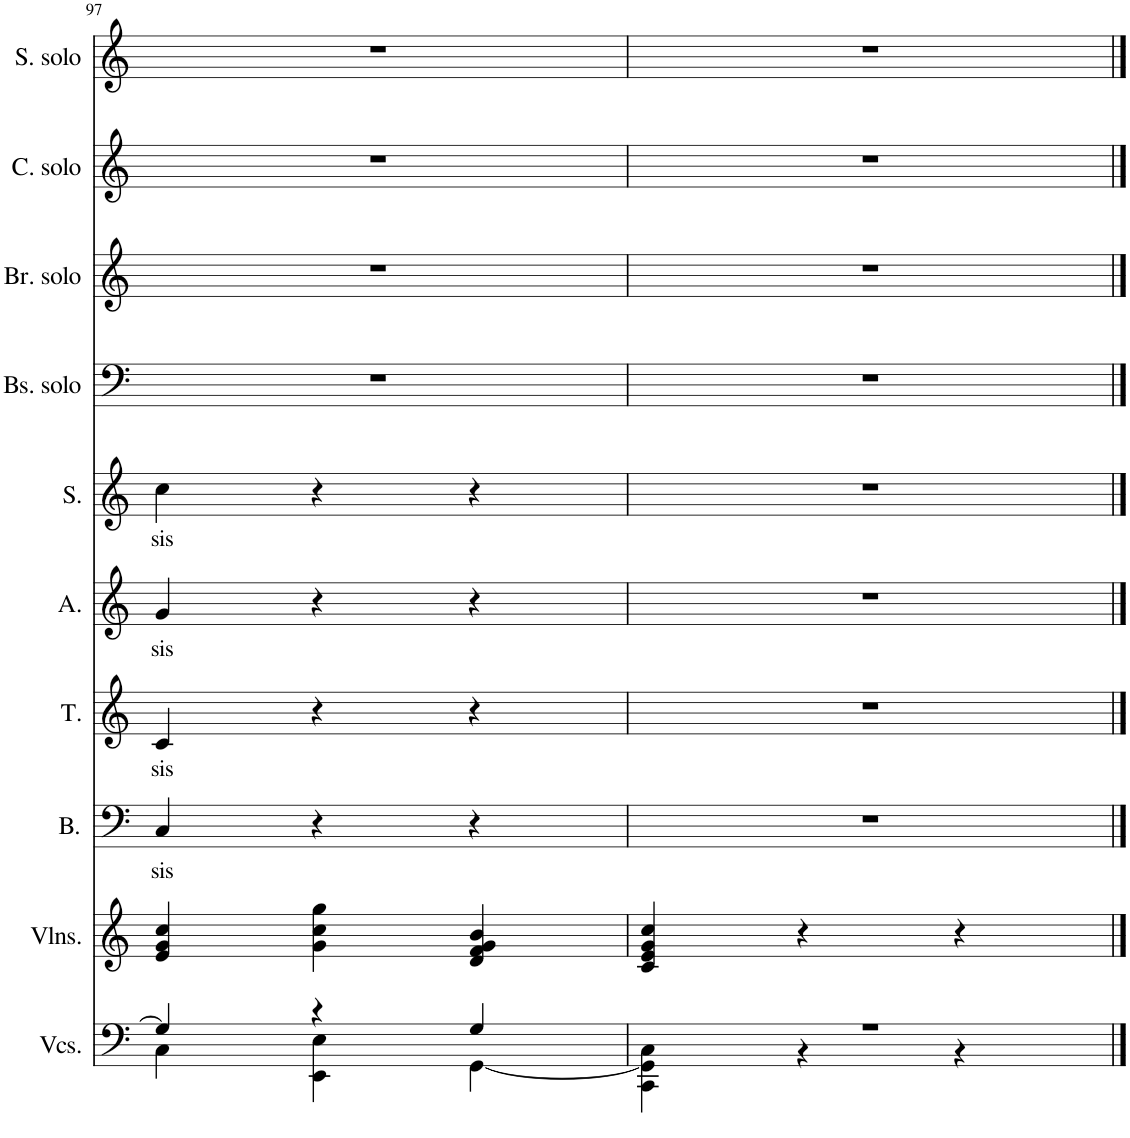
**kern	**kern	**kern	**text	**kern	**text	**kern	**text	**kern	**text	**kern	**kern	**kern	**kern
*part10	*part9	*part8	*part8	*part7	*part7	*part6	*part6	*part5	*part5	*part4	*part3	*part2	*part1
*staff10	*staff9	*staff8	*staff8	*staff7	*staff7	*staff6	*staff6	*staff5	*staff5	*staff4	*staff3	*staff2	*staff1
*I"Violoncelles, Accompaniment: Left	*I"Violons, Accompaniment: Right	*I"Bass	*	*I"Ténor	*	*I"Alto	*	*I"Soprano	*	*I"Bass solo	*I"Baryton solo	*I"Contralto solo	*I"Soprano solo
*I'Vcs.	*I'Vlns.	*I'B.	*	*I'T.	*	*I'A.	*	*I'S.	*	*I'Bs. solo	*I'Br. solo	*I'C. solo	*I'S. solo
!!LO:PB:g=z
*clefF4	*clefG2	*clefF4	*	*clefG2	*	*clefG2	*	*clefG2	*	*clefF4	*clefG2	*clefG2	*clefG2
*	*	*	*	*	*	*	*	*	*	*	*Trd7c12	*	*
*k[]	*k[]	*k[]	*	*k[]	*	*k[]	*	*k[]	*	*k[]	*k[]	*k[]	*k[]
*M3/4	*M3/4	*M3/4	*	*M3/4	*	*M3/4	*	*M3/4	*	*M3/4	*M3/4	*M3/4	*M3/4
=97	=97	=97	=97	=97	=97	=97	=97	=97	=97	=97	=97	=97	=97
*^	*	*	*	*	*	*	*	*	*	*	*	*	*
!	!	!	!	!LO:LY:b	!	!LO:LY:b	!	!LO:LY:b	!	!LO:LY:b	!	!	!	!
4G/]	4C\	4e/ 4g/ 4cc/	4C/	sis	4c/	sis	4g/	sis	4cc\	sis	2.r	2.r	2.r	2.r
4r	4EE\ 4E\	4g\ 4cc\ 4gg\	4r	.	4r	.	4r	.	4r	.	.	.	.	.
4G/	[4GG\	4d/ 4f/ 4g/ 4b/	4r	.	4r	.	4r	.	4r	.	.	.	.	.
=98	=98	=98	=98	=98	=98	=98	=98	=98	=98	=98	=98	=98	=98	=98
2.r	4CC\ 4GG\] 4C\	4c/ 4e/ 4g/ 4cc/	2.r	.	2.r	.	2.r	.	2.r	.	2.r	2.r	2.r	2.r
.	4r	4r	.	.	.	.	.	.	.	.	.	.	.	.
.	4r	4r	.	.	.	.	.	.	.	.	.	.	.	.
*v	*v	*	*	*	*	*	*	*	*	*	*	*	*	*
==	==	==	==	==	==	==	==	==	==	==	==	==	==
*-	*-	*-	*-	*-	*-	*-	*-	*-	*-	*-	*-	*-	*-
